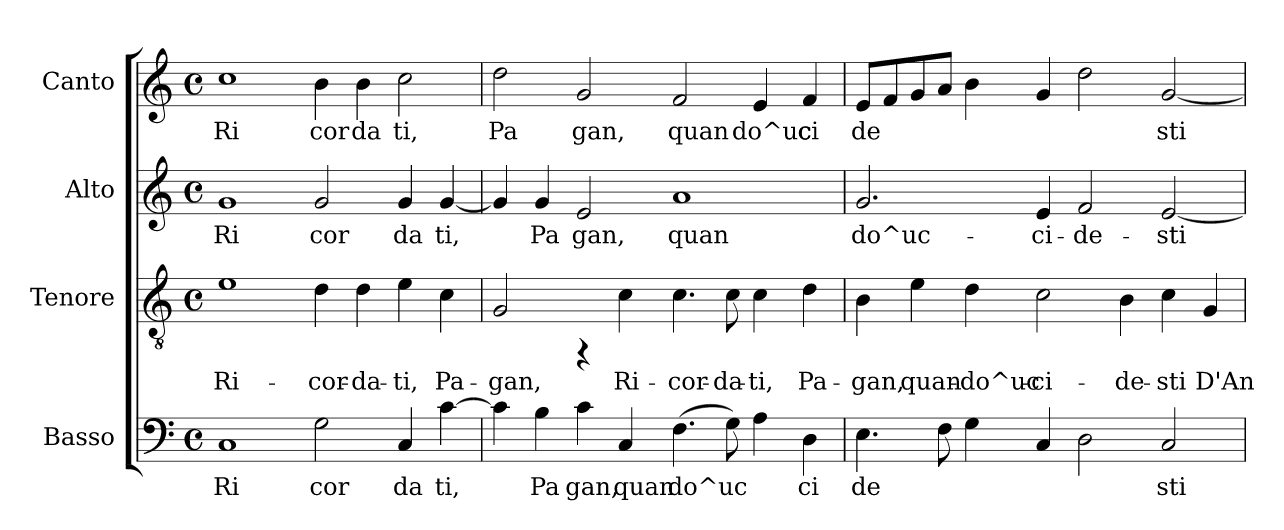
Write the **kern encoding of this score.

**kern	**text	**kern	**text	**kern	**text	**kern	**text
*part4	*part4	*part3	*part3	*part2	*part2	*part1	*part1
*staff4	*staff4	*staff3	*staff3	*staff2	*staff2	*staff1	*staff1
*I"Basso	*	*I"Tenore	*	*I"Alto	*	*I"Canto	*
!!LO:PB:g=z
*stria5	*	*stria5	*	*stria5	*	*stria5	*
*clefF4	*	*clefGv2	*	*clefG2	*	*clefG2	*
*k[]	*	*k[]	*	*k[]	*	*k[]	*
*C:	*	*C:	*	*C:	*	*C:	*
*M4/4	*	*M4/4	*	*M4/4	*	*M4/4	*
*met(c)	*	*met(c)	*	*met(c)	*	*met(c)	*
=1	=1	=1	=1	=1	=1	=1	=1
!	!LO:LY:b:cj	!	!LO:LY:b:cj	!	!LO:LY:b:cj	!	!LO:LY:b:cj
1C	Ri	1e	Ri-	1g	Ri	1cc	Ri
!	!LO:LY:b:cj	!	!LO:LY:b:cj	!	!LO:LY:b:cj	!	!LO:LY:b:cj
2G\	cor	4d\	-cor-	2g/	cor	4b\	cor
!	!	!	!LO:LY:b:cj	!	!	!	!LO:LY:b:cj
.	.	4d\	-da-	.	.	4b\	da
!	!LO:LY:b:cj	!	!LO:LY:b:cj	!	!LO:LY:b:cj	!	!LO:LY:b:cj
4C/	da	4e\	-ti,	4g/	da	2cc\	ti,
!	!LO:LY:b:cj	!	!LO:LY:b:cj	!	!LO:LY:b:cj	!	!
[>4c\	ti,	4c\	Pa-	[<4g/	ti,	.	.
=2	=2	=2	=2	=2	=2	=2	=2
!	!LO:LY:b:cj	!	!LO:LY:b:cj	!	!LO:LY:b:cj	!	!LO:LY:b:cj
4c\]	.	2G/	-gan,	4g/]	.	2dd\	Pa
!	!LO:LY:b:cj	!	!	!	!LO:LY:b:cj	!	!
4B\	Pa	.	.	4g/	Pa	.	.
!	!LO:LY:b:cj	!	!	!	!LO:LY:b:cj	!	!LO:LY:b:cj
4c\	gan,	4rFF	.	2e/	gan,	2g/	gan,
!	!LO:LY:b:cj	!	!LO:LY:b:cj	!	!	!	!
4C/	quan	4c\	Ri-	.	.	.	.
!	!LO:LY:b:cj	!	!LO:LY:b:cj	!	!LO:LY:b:cj	!	!LO:LY:b:cj
(<4.F\	do^uc	4.c\	-cor-	1a	quan	2f/	quan
!	!LO:LY:b:cj	!	!LO:LY:b:cj	!	!	!	!
8G\)	.	8c\	-da-	.	.	.	.
!	!LO:LY:b:cj	!	!LO:LY:b:cj	!	!	!	!LO:LY:b:cj
4A\	.	4c\	-ti,	.	.	4e/	do^uc
!	!LO:LY:b:cj	!	!LO:LY:b:cj	!	!	!	!LO:LY:b:cj
4D\	ci	4d\	Pa-	.	.	4f/	ci
!!LO:LB:g=z
=3	=3	=3	=3	=3	=3	=3	=3
!	!LO:LY:b:cj	!	!LO:LY:b:cj	!	!LO:LY:b:cj	!	!LO:LY:b:cj
4.E\	de	4B\	-gan,	2.g/	do^uc-	8e/L	de
!	!	!	!	!	!	!	!LO:LY:b:cj
.	.	.	.	.	.	8f/	.
!	!	!	!LO:LY:b:cj	!	!	!	!LO:LY:b:cj
.	.	4e\	quan-	.	.	8g/	.
!	!LO:LY:b:cj	!	!	!	!	!	!LO:LY:b:cj
8F\	.	.	.	.	.	8a/J	.
!	!LO:LY:b:cj	!	!LO:LY:b:cj	!	!	!	!LO:LY:b:cj
4G\	.	4d\	-do^uc-	.	.	4b\	.
!	!LO:LY:b:cj	!	!LO:LY:b:cj	!	!LO:LY:b:cj	!	!LO:LY:b:cj
4C/	.	2c\	-ci-	4e/	-ci-	4g/	.
!	!LO:LY:b:cj	!	!	!	!LO:LY:b:cj	!	!LO:LY:b:cj
2D\	.	.	.	2f/	-de-	2dd\	.
!	!	!	!LO:LY:b:cj	!	!	!	!
.	.	4B\	-de-	.	.	.	.
!	!LO:LY:b:cj	!	!LO:LY:b:cj	!	!LO:LY:b:cj	!	!LO:LY:b:cj
2C/	sti	4c\	-sti	[<2e/	-sti	[<2g/	sti
!	!	!	!LO:LY:b:cj	!	!	!	!
.	.	4G/	D'An-	.	.	.	.
=	=	=	=	=	=	=	=
*-	*-	*-	*-	*-	*-	*-	*-
